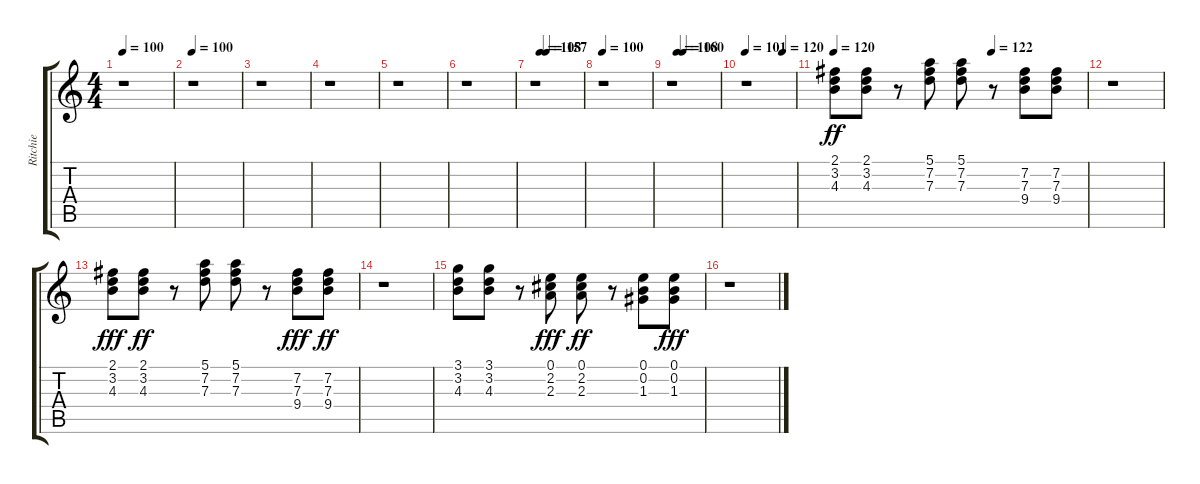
\track ("Ritchie" "Ritchie") {instrument distortionguitar}
\staff {score tabs}
\tuning (E4 B3 G3 D3 A2 E2) {hide}
\ts (4 4)
\tempo 100
\clef g2
\ks c
r.1{dy ff instrument distortionguitar} |
\tempo 100
r.1 |
r.1 |
r.1 |
r.1 |
r.1 |
\tempo (108 0.125)
\tempo (157 0.25)
r.1 |
\tempo 100
r.1 |
\tempo (108 0.125)
\tempo (160 0.25)
r.1 |
\tempo 101
\tempo (120 0.75)
r.1 |
\tempo 120
\tempo (122 0.625)
(2.1 3.2 4.3).8 (2.1 3.2 4.3).8 r.8 (5.1 7.2 7.3).8 (5.1 7.2 7.3).8 r.8 (7.2 7.3 9.4).8 (7.2 7.3 9.4).8 |
r.1 |
(2.1 3.2 4.3).8{dy fff} (2.1 3.2 4.3).8{dy ff} r.8 (5.1 7.2 7.3).8 (5.1 7.2 7.3).8 r.8 (7.2 7.3 9.4).8{dy fff} (7.2 7.3 9.4).8{dy ff} |
r.1 |
(3.1 3.2 4.3).8 (3.1 3.2 4.3).8 r.8 (0.1 2.2 2.3).8{dy fff} (0.1 2.2 2.3).8{dy ff} r.8 (0.1 0.2 1.3).8 (0.1 0.2 1.3).8{dy fff} |
r.1
